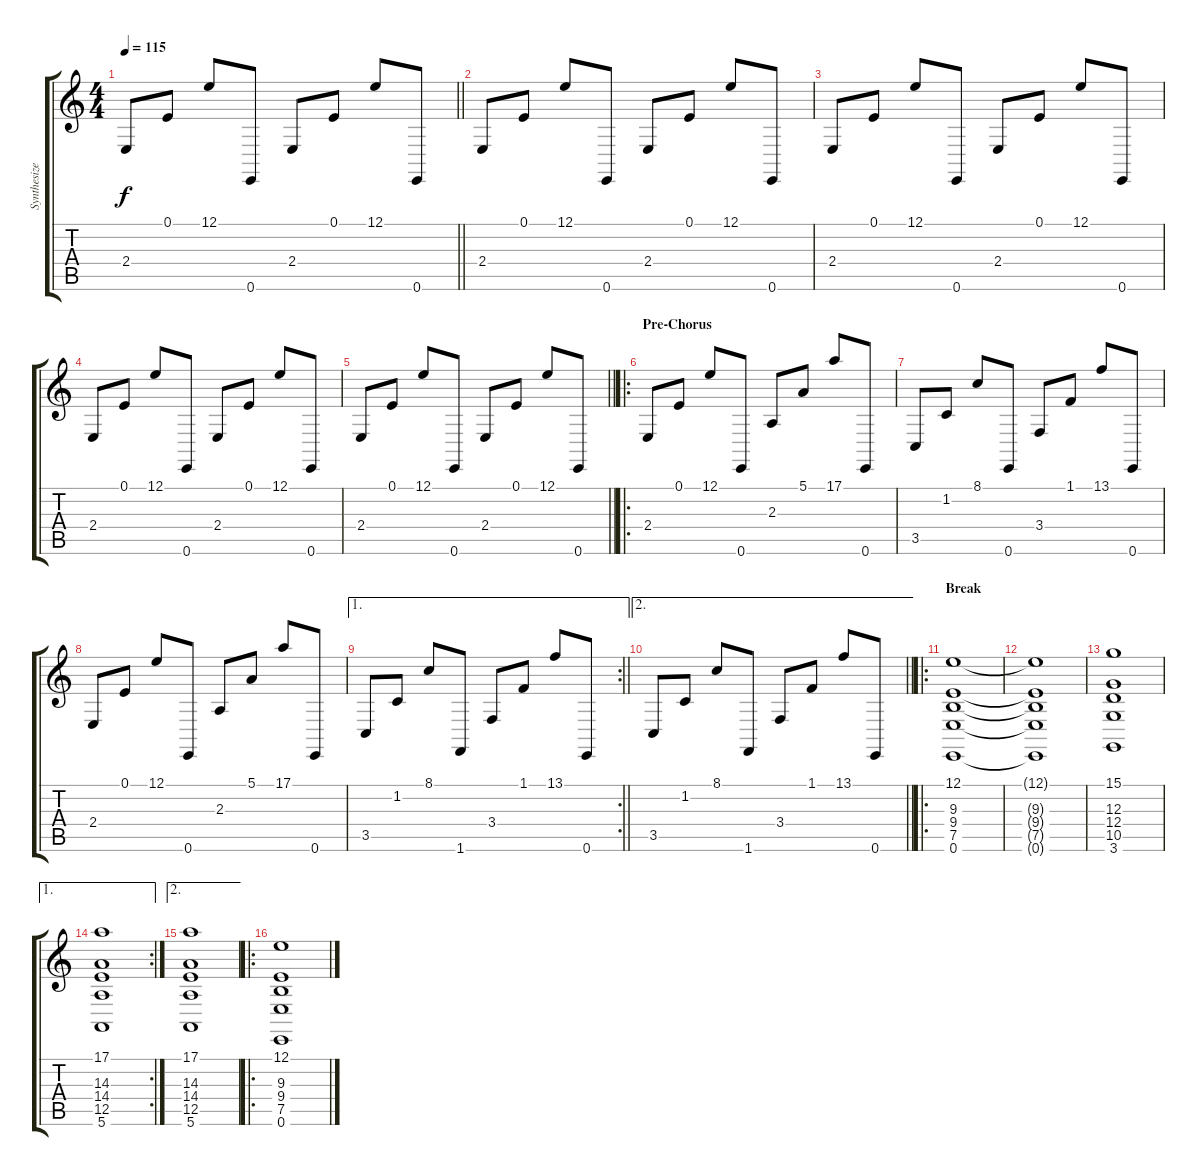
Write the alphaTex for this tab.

\track ("Synthesizer" "Synthesize") {instrument lead1square}
\staff {score tabs}
\tuning (E4 B3 G3 D3 A2 E2) {hide}
\ts (4 4)
\tempo 115
\clef g2
\barLineRight lightlight
\ks c
2.4.8{dy f} 0.1.8 12.1.8 0.6.8 2.4.8 0.1.8 12.1.8 0.6.8 |
2.4.8 0.1.8 12.1.8 0.6.8 2.4.8 0.1.8 12.1.8 0.6.8 |
2.4.8 0.1.8 12.1.8 0.6.8 2.4.8 0.1.8 12.1.8 0.6.8 |
2.4.8 0.1.8 12.1.8 0.6.8 2.4.8 0.1.8 12.1.8 0.6.8 |
\barLineRight lightlight
2.4.8 0.1.8 12.1.8 0.6.8 2.4.8 0.1.8 12.1.8 0.6.8 |
\ro
\section ("" "Pre-Chorus")
2.4.8 0.1.8 12.1.8 0.6.8 2.3.8 5.1.8 17.1.8 0.6.8 |
3.5.8 1.2.8 8.1.8 0.6.8 3.4.8 1.1.8 13.1.8 0.6.8 |
2.4.8 0.1.8 12.1.8 0.6.8 2.3.8 5.1.8 17.1.8 0.6.8 |
\ae 1
\rc 2
\barLineRight lightlight
3.5.8 1.2.8 8.1.8 1.6.8 3.4.8 1.1.8 13.1.8 0.6.8 |
\ae 2
\barLineRight lightlight
3.5.8 1.2.8 8.1.8 1.6.8 3.4.8 1.1.8 13.1.8 0.6.8 |
\ro
\section ("" "Break")
(12.1 9.3 9.4 7.5 0.6).1{instrument pad2warm} |
(12.1{t} 9.3{t} 9.4{t} 7.5{t} 0.6{t}).1 |
(15.1 12.3 12.4 10.5 3.6).1 |
\ae 1
\rc 2
(17.1 14.3 14.4 12.5 5.6).1 |
\ae 2
(17.1 14.3 14.4 12.5 5.6).1 |
\ro
(12.1 9.3 9.4 7.5 0.6).1{instrument pad2warm}
